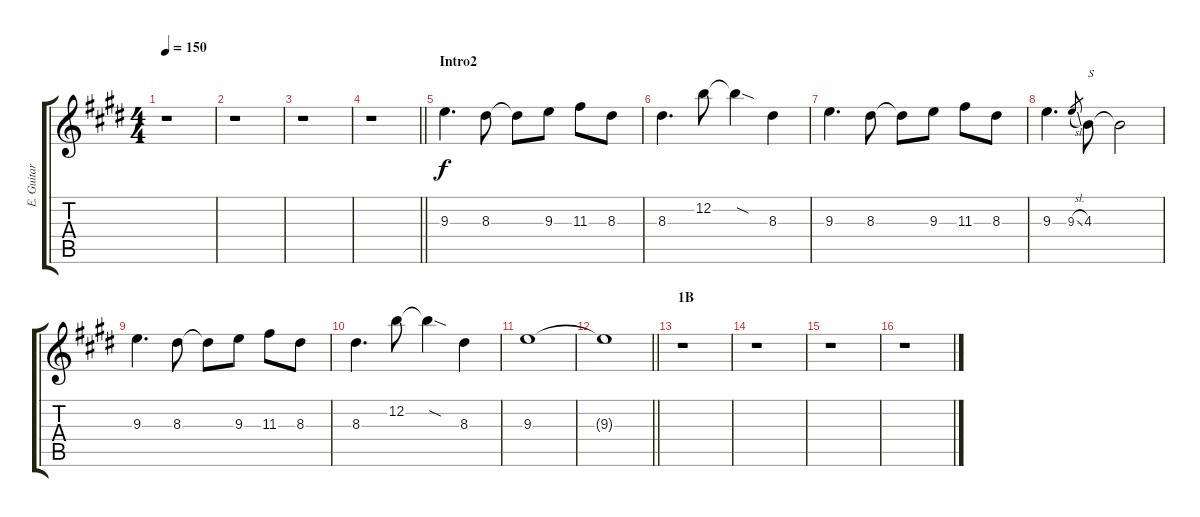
\track ("E. Guitar III" "E. Guitar ") {instrument overdrivenguitar}
\staff {score tabs}
\tuning (E4 B3 G3 D3 A2 E2) {hide}
\ts (4 4)
\tempo 150
\clef g2
\ks e
r.1{dy f} |
r.1 |
r.1 |
\barLineRight lightlight
r.1 |
\section ("" "Intro2")
9.3.4{d} 8.3.8 8.3{t}.8 9.3.8 11.3.8 8.3.8 |
8.3.4{d} 12.2.8 12.2{sod t}.4 8.3.4 |
9.3.4{d} 8.3.8 8.3{t}.8 9.3.8 11.3.8 8.3.8 |
9.3.4{d} 9.3{sl}.8{gr} 4.3.8{txt "S"} 4.3{t}.2 |
9.3.4{d} 8.3.8 8.3{t}.8 9.3.8 11.3.8 8.3.8 |
8.3.4{d} 12.2.8 12.2{sod t}.4 8.3.4 |
9.3.1 |
\barLineRight lightlight
9.3{t}.1 |
\section ("" "1B")
r.1 |
r.1 |
r.1 |
r.1
